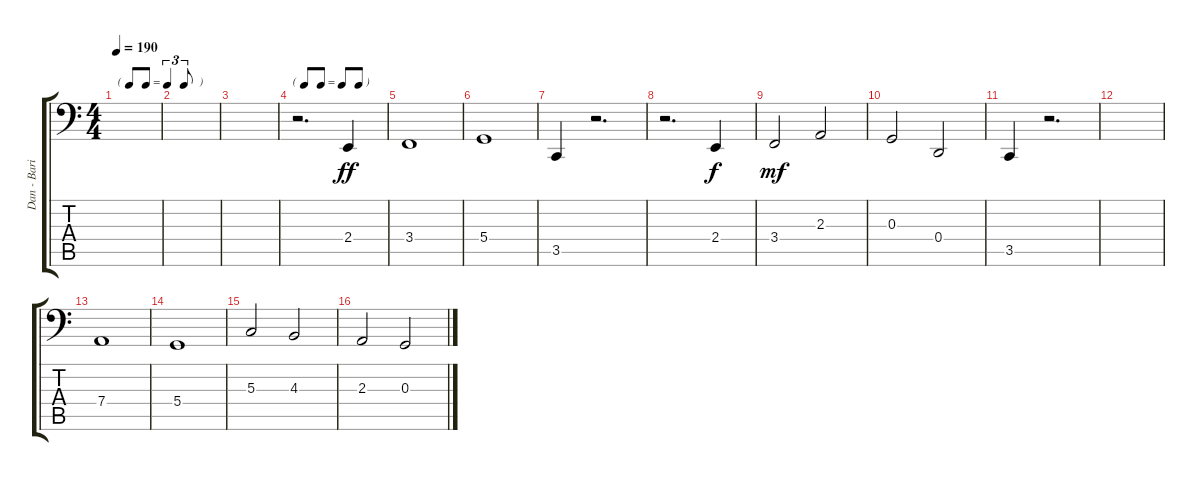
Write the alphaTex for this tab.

\track ("Dan - Baritone Sax" "Dan - Bari") {instrument baritonesax}
\staff {score tabs}
\tuning (E3 B2 G2 D2 A1 E1) {hide}
\ts (4 4)
\tf triplet8th
\tempo 190
\clef f4
\ks c
|
|
|
\tf none
r.2{d} 2.4.4{dy ff} |
3.4.1 |
5.4.1 |
3.5.4 r.2{d} |
r.2{d} 2.4.4{dy f} |
3.4.2{dy mf} 2.3.2 |
0.3.2 0.4.2 |
3.5.4 r.2{d} |
|
7.4.1{volume 16} |
5.4.1 |
5.3.2 4.3.2 |
2.3.2 0.3.2
